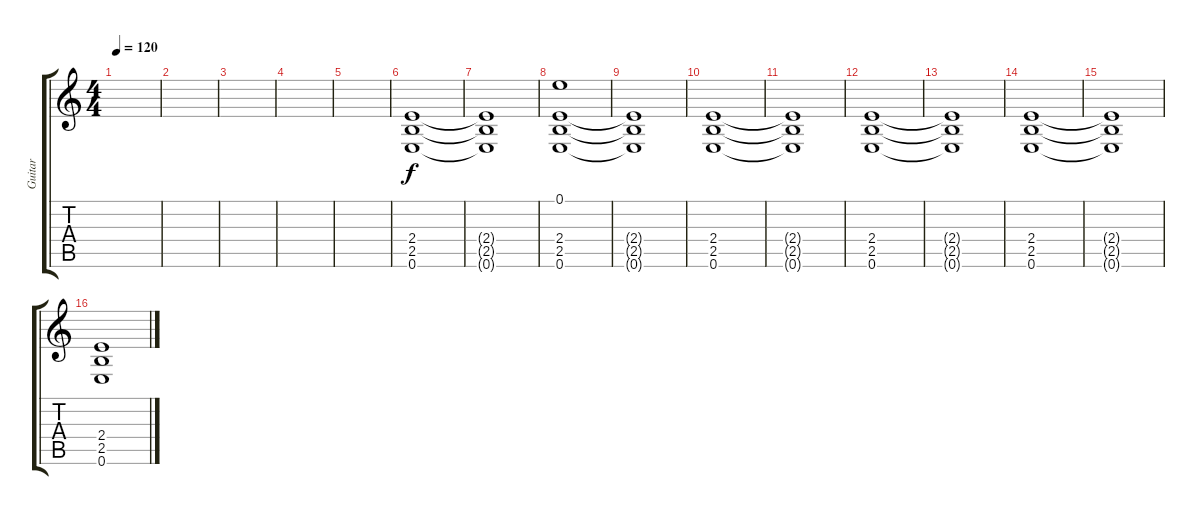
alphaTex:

\track ("Guitar" "Guitar") {instrument distortionguitar}
\staff {score tabs}
\tuning (E4 B3 G3 D3 A2 E2) {hide}
\ts (4 4)
\tempo 120
\clef g2
\ks c
|
|
|
|
|
(2.4 2.5 0.6).1 |
(2.4{t} 2.5{t} 0.6{t}).1 |
(0.1 2.4 2.5 0.6).1 |
(2.4{t} 2.5{t} 0.6{t}).1 |
(2.4 2.5 0.6).1 |
(2.4{t} 2.5{t} 0.6{t}).1 |
(2.4 2.5 0.6).1 |
(2.4{t} 2.5{t} 0.6{t}).1 |
(2.4 2.5 0.6).1 |
(2.4{t} 2.5{t} 0.6{t}).1 |
(2.4 2.5 0.6).1
